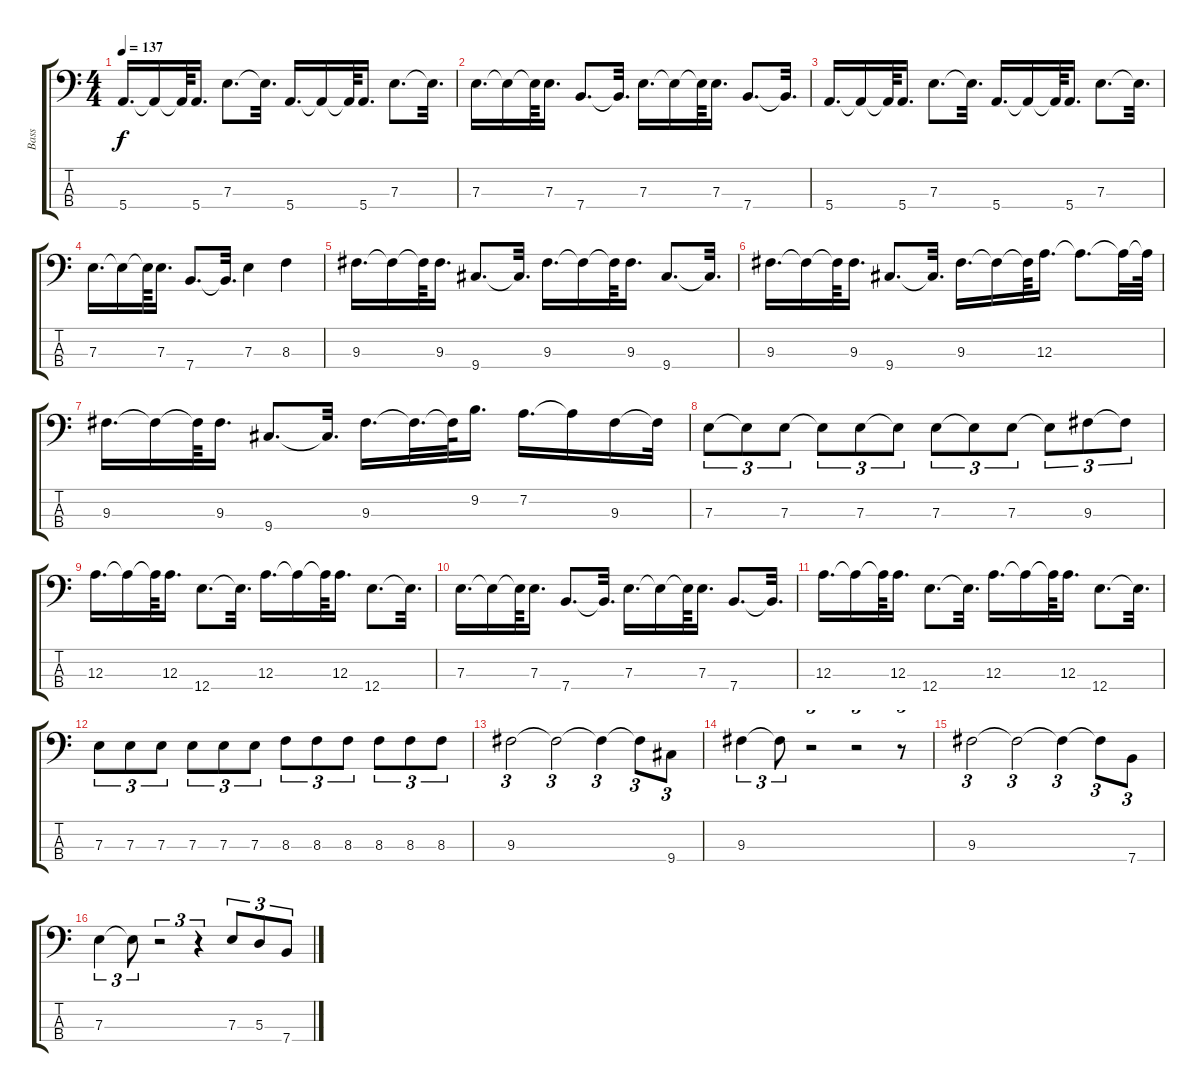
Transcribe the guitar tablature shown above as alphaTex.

\track ("Bass" "Bass") {instrument electricbassfinger}
\staff {score tabs}
\tuning (G2 D2 A1 E1) {hide}
\ts (4 4)
\tempo 137
\clef f4
\ks c
5.4.16{d dy f} 5.4{t}.16 5.4{t}.64 5.4.16{d} 7.3.8{d} 7.3{t}.32{d} 5.4.16{d} 5.4{t}.16 5.4{t}.64 5.4.16{d} 7.3.8{d} 7.3{t}.32{d} |
7.3.16{d} 7.3{t}.16 7.3{t}.64 7.3.16{d} 7.4.8{d} 7.4{t}.32{d} 7.3.16{d} 7.3{t}.16 7.3{t}.64 7.3.16{d} 7.4.8{d} 7.4{t}.32{d} |
5.4.16{d} 5.4{t}.16 5.4{t}.64 5.4.16{d} 7.3.8{d} 7.3{t}.32{d} 5.4.16{d} 5.4{t}.16 5.4{t}.64 5.4.16{d} 7.3.8{d} 7.3{t}.32{d} |
7.3.16{d} 7.3{t}.16 7.3{t}.64 7.3.16{d} 7.4.8{d} 7.4{t}.32{d} 7.3.4 8.3.4 |
9.3.16{d} 9.3{t}.16 9.3{t}.64 9.3.16{d} 9.4.8{d} 9.4{t}.32{d} 9.3.16{d} 9.3{t}.16 9.3{t}.64 9.3.16{d} 9.4.8{d} 9.4{t}.32{d} |
9.3.16{d} 9.3{t}.16 9.3{t}.64 9.3.16{d} 9.4.8{d} 9.4{t}.32{d} 9.3.16{d} 9.3{t}.16 9.3{t}.64 12.3.16{d} 12.3{t}.8{d} 12.3{t}.32 12.3{t}.64 |
9.3.16{d} 9.3{t}.16 9.3{t}.64 9.3.16{d} 9.4.8{d} 9.4{t}.32{d} 9.3.16{d} 9.3{t}.32{d} 9.3{t}.64 9.2.16{d} 7.2.16{d} 7.2{t}.16 9.3.16 9.3{t}.32 |
7.3.8{tu (3 2)} 7.3{t}.8{tu (3 2)} 7.3.8{tu (3 2)} 7.3{t}.8{tu (3 2)} 7.3.8{tu (3 2)} 7.3{t}.8{tu (3 2)} 7.3.8{tu (3 2)} 7.3{t}.8{tu (3 2)} 7.3.8{tu (3 2)} 7.3{t}.8{tu (3 2)} 9.3.8{tu (3 2)} 9.3{t}.8{tu (3 2)} |
12.3.16{d} 12.3{t}.16 12.3{t}.64 12.3.16{d} 12.4.8{d} 12.4{t}.32{d} 12.3.16{d} 12.3{t}.16 12.3{t}.64 12.3.16{d} 12.4.8{d} 12.4{t}.32{d} |
7.3.16{d} 7.3{t}.16 7.3{t}.64 7.3.16{d} 7.4.8{d} 7.4{t}.32{d} 7.3.16{d} 7.3{t}.16 7.3{t}.64 7.3.16{d} 7.4.8{d} 7.4{t}.32{d} |
12.3.16{d} 12.3{t}.16 12.3{t}.64 12.3.16{d} 12.4.8{d} 12.4{t}.32{d} 12.3.16{d} 12.3{t}.16 12.3{t}.64 12.3.16{d} 12.4.8{d} 12.4{t}.32{d} |
7.3.8{tu (3 2)} 7.3.8{tu (3 2)} 7.3.8{tu (3 2)} 7.3.8{tu (3 2)} 7.3.8{tu (3 2)} 7.3.8{tu (3 2)} 8.3.8{tu (3 2)} 8.3.8{tu (3 2)} 8.3.8{tu (3 2)} 8.3.8{tu (3 2)} 8.3.8{tu (3 2)} 8.3.8{tu (3 2)} |
9.3.2{tu (3 2)} 9.3{t}.2{tu (3 2)} 9.3{t}.4{tu (3 2)} 9.3{t}.8{tu (3 2)} 9.4.8{tu (3 2)} |
9.3.4{tu (3 2)} 9.3{t}.8{tu (3 2)} r.2{tu (3 2)} r.2{tu (3 2)} r.8{tu (3 2)} |
9.3.2{tu (3 2)} 9.3{t}.2{tu (3 2)} 9.3{t}.4{tu (3 2)} 9.3{t}.8{tu (3 2)} 7.4.8{tu (3 2)} |
7.3.4{tu (3 2)} 7.3{t}.8{tu (3 2)} r.2{tu (3 2)} r.4{tu (3 2)} 7.3.8{tu (3 2)} 5.3.8{tu (3 2)} 7.4.8{tu (3 2)}
